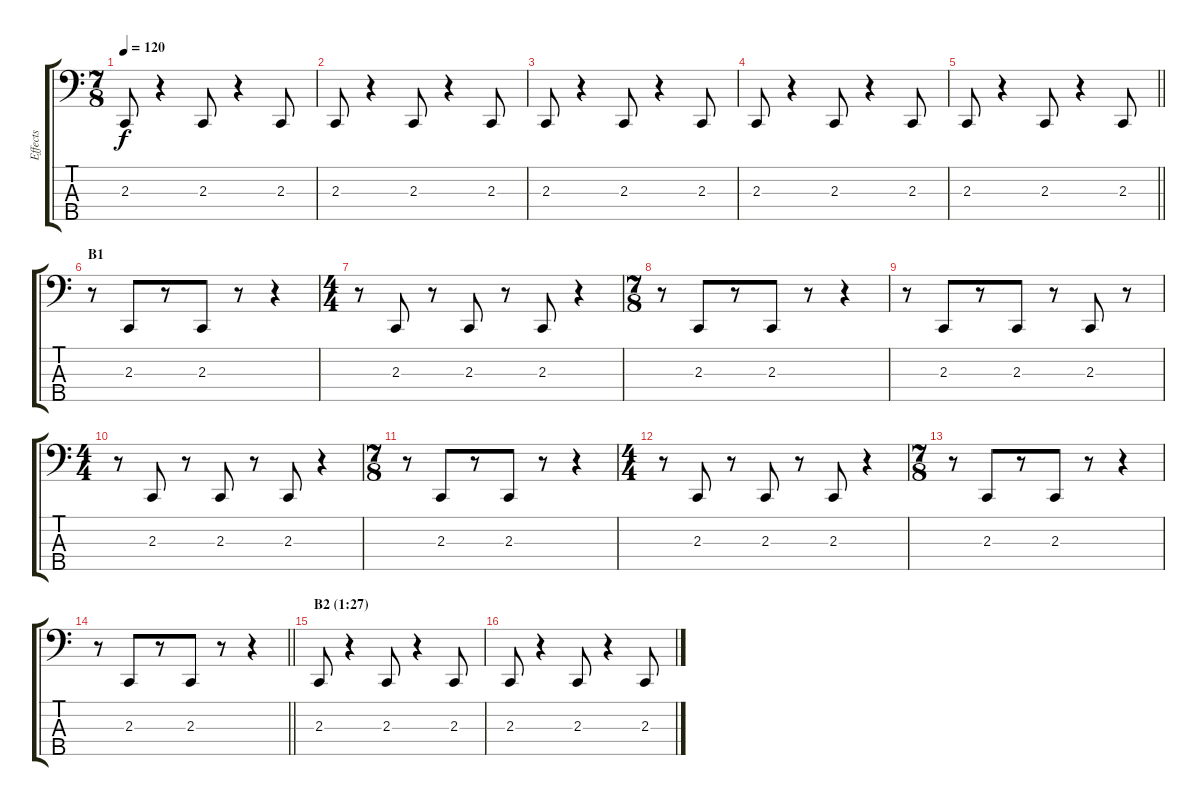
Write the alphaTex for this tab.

\track ("Effects" "Effects") {instrument lead8bassandlead}
\staff {score tabs}
\tuning (Ab2 Eb2 Bb1 F1 C1) {hide}
\ts (7 8)
\tempo 120
\clef f4
\ks c
2.3.8{dy f} r.4 2.3.8 r.4 2.3.8 |
2.3.8 r.4 2.3.8 r.4 2.3.8 |
2.3.8 r.4 2.3.8 r.4 2.3.8 |
2.3.8 r.4 2.3.8 r.4 2.3.8 |
\barLineRight lightlight
2.3.8 r.4 2.3.8 r.4 2.3.8 |
\section ("" "B1")
r.8 2.3.8 r.8 2.3.8 r.8 r.4 |
\ts (4 4)
r.8 2.3.8 r.8 2.3.8 r.8 2.3.8 r.4 |
\ts (7 8)
r.8 2.3.8 r.8 2.3.8 r.8 r.4 |
r.8 2.3.8 r.8 2.3.8 r.8 2.3.8 r.8 |
\ts (4 4)
r.8 2.3.8 r.8 2.3.8 r.8 2.3.8 r.4 |
\ts (7 8)
r.8 2.3.8 r.8 2.3.8 r.8 r.4 |
\ts (4 4)
r.8 2.3.8 r.8 2.3.8 r.8 2.3.8 r.4 |
\ts (7 8)
r.8 2.3.8 r.8 2.3.8 r.8 r.4 |
\barLineRight lightlight
r.8 2.3.8 r.8 2.3.8 r.8 r.4 |
\section ("" "B2 (1:27)")
2.3.8 r.4 2.3.8 r.4 2.3.8 |
2.3.8 r.4 2.3.8 r.4 2.3.8
